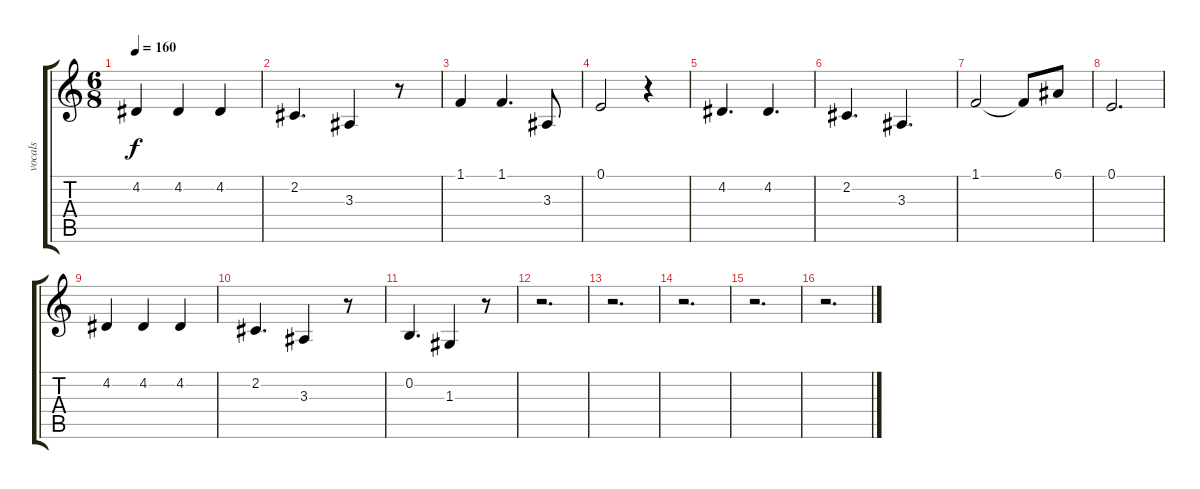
\track ("vocals" "vocals") {instrument lead6voice}
\staff {score tabs}
\tuning (E4 B3 G3 D3 A2 E2) {hide}
\ts (6 8)
\tempo 160
\clef g2
\ks c
4.2.4{dy f} 4.2.4 4.2.4 |
2.2.4{d} 3.3.4 r.8 |
1.1.4 1.1.4{d} 3.3.8 |
0.1.2 r.4 |
4.2.4{d} 4.2.4{d} |
2.2.4{d} 3.3.4{d} |
1.1.2 1.1{t}.8 6.1.8 |
0.1.2{d} |
4.2.4 4.2.4 4.2.4 |
2.2.4{d} 3.3.4 r.8 |
0.2.4{d} 1.3.4 r.8 |
r.2{d} |
r.2{d} |
r.2{d} |
r.2{d} |
r.2{d}
